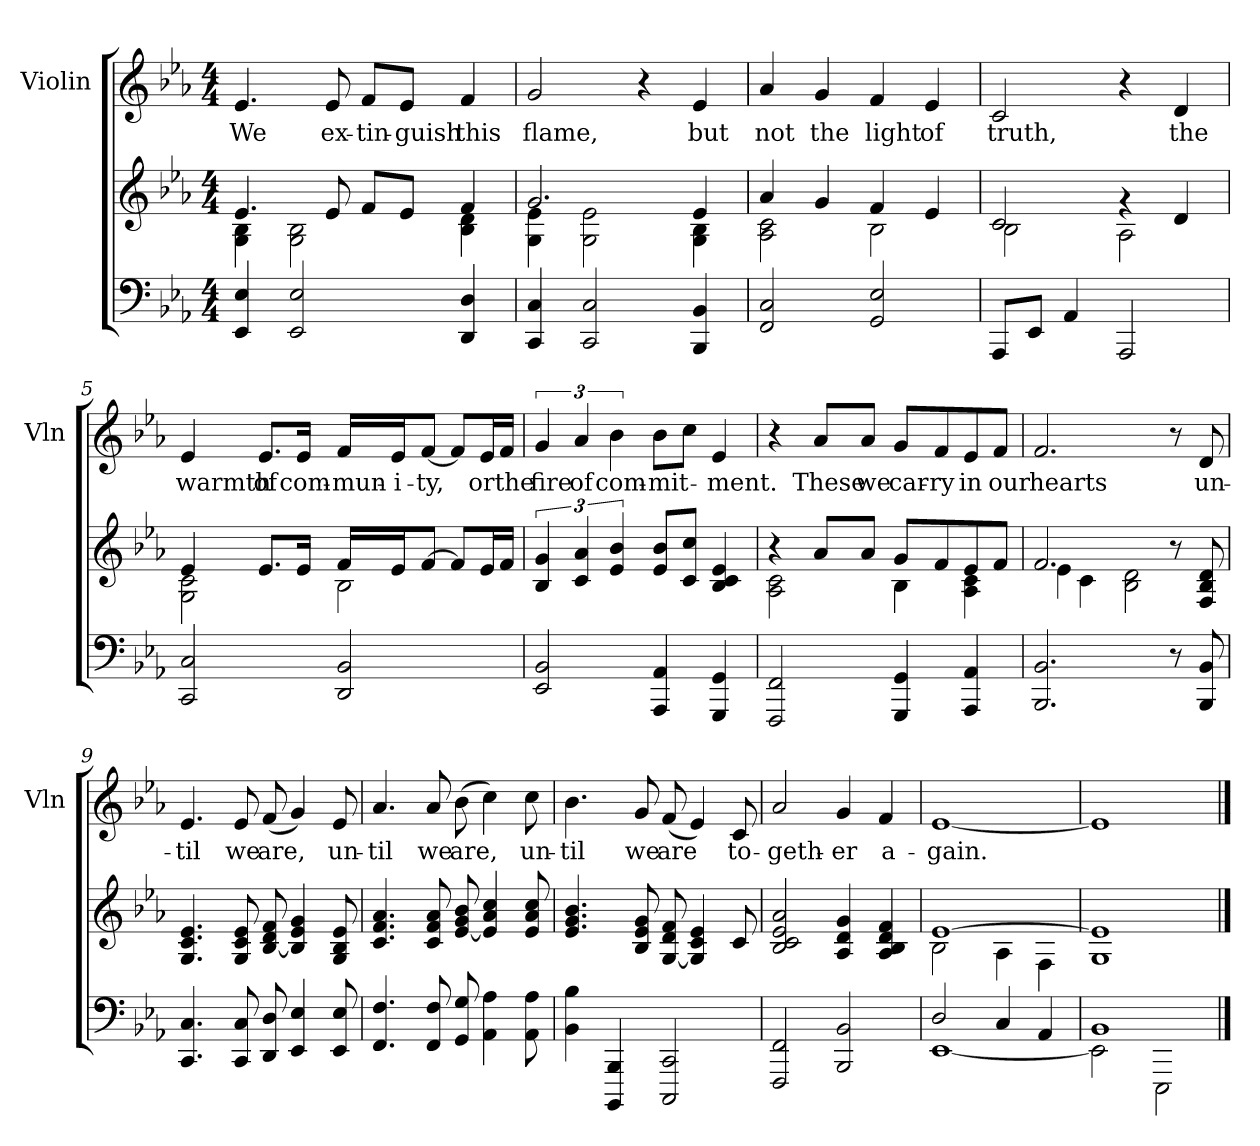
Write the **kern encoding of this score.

**kern	**kern	**kern	**text
*part2	*part2	*part1	*part1
*staff3	*staff2	*staff1	*staff1
*	*	*I"Violin	*
*	*	*I'Vln	*
*clefF4	*clefG2	*clefG2	*
*k[b-e-a-]	*k[b-e-a-]	*k[b-e-a-]	*
*E-:	*E-:	*E-:	*
*M4/4	*M4/4	*M4/4	*
*MM92	*MM92	*MM92	*
=1	=1	=1	=1
*	*^	*	*
!	!	!	!	!LO:LY:b
4EE-/ 4E-/	4.e-/	4G\ 4B-\	4.e-/	We
2EE-/ 2E-/	.	2G\ 2B-\	.	.
!	!	!	!	!LO:LY:b
.	8e-/	.	8e-/	ex-
!	!	!	!	!LO:LY:b
.	8f/L	.	8f/L	-tin-
!	!	!	!	!LO:LY:b
.	8e-/J	.	8e-/J	-guish
!	!	!	!	!LO:LY:b
4DD/ 4D/	4f/	4B-\ 4d\	4f/	this
=2	=2	=2	=2	=2
!	!	!	!	!LO:LY:b
4CC/ 4C/	2.g/	4G\ 4e-\	2g/	flame,
2CC/ 2C/	.	2G\ 2e-\	.	.
.	.	.	4r	.
!	!	!	!	!LO:LY:b
4BBB-/ 4BB-/	4e-/	4G\ 4B-\	4e-/	but
=3	=3	=3	=3	=3
!	!	!	!	!LO:LY:b
2FF/ 2C/	4a-/	2A-\ 2c\	4a-/	not
!	!	!	!	!LO:LY:b
.	4g/	.	4g/	the
!	!	!	!	!LO:LY:b
2GG/ 2E-/	4f/	2B-\	4f/	light
!	!	!	!	!LO:LY:b
.	4e-/	.	4e-/	of
=4	=4	=4	=4	=4
!	!	!	!	!LO:LY:b
8AAA-/L	2c/	2B-\	2c/	truth,
8EE-/J	.	.	.	.
4AA-/	.	.	.	.
2AAA-/	4rg	2A-\	4r	.
!	!	!	!	!LO:LY:b
.	4d/	.	4d/	the
!!LO:LB:g=z
=5	=5	=5	=5	=5
!	!	!	!	!LO:LY:b
2CC/ 2C/	4e-/	2G\ 2c\	4e-/	warmth
!	!	!	!	!LO:LY:b
.	8.e-/L	.	8.e-/L	of
!	!	!	!	!LO:LY:b
.	16e-/Jk	.	16e-/Jk	com-
!	!	!	!	!LO:LY:b
2DD/ 2BB-/	16f/LL	2B-\	16f/LL	-mun-
!	!	!	!	!LO:LY:b
.	16e-/J	.	16e-/J	-i-
!	!	!	!	!LO:LY:b
.	[>8f/J	.	[8f/J	-ty,
.	8f/L]	.	8f/L]	.
!	!	!	!	!LO:LY:b
.	16e-/L	.	16e-/L	or
!	!	!	!	!LO:LY:b
.	16f/JJ	.	16f/JJ	the
*	*v	*v	*	*
=6	=6	=6	=6
!	!	!	!LO:LY:b
2EE-/ 2BB-/	6B-/ 6g/	6g/	fire
!	!	!	!LO:LY:b
.	6c/ 6a-/	6a-/	of
!	!	!	!LO:LY:b
.	6e-/ 6b-/	6b-\	com-
!	!	!	!LO:LY:b
4AAA-/ 4AA-/	8e-/ 8b-/L	8b-\L	-mit-
.	8c/ 8cc/J	8cc\J	.
!	!	!	!LO:LY:b
4GGG/ 4GG/	4B-/ 4c/ 4e-/	4e-/	-ment.
!!LO:LB:g=z
=7	=7	=7	=7
*	*^	*	*
2FFF/ 2FF/	4ra	2A-\ 2c\	4r	.
!	!	!	!	!LO:LY:b
.	8a-/L	.	8a-/L	These
!	!	!	!	!LO:LY:b
.	8a-/J	.	8a-/J	we
!	!	!	!	!LO:LY:b
4GGG/ 4GG/	8g/L	4B-\	8g/L	car-
!	!	!	!	!LO:LY:b
.	8f/	.	8f/	-ry
!	!	!	!	!LO:LY:b
4AAA-/ 4AA-/	8e-/	4A-\ 4c\	8e-/	in
!	!	!	!	!LO:LY:b
.	8f/J	.	8f/J	our
=8	=8	=8	=8	=8
!	!	!	!	!LO:LY:b
2.BBB-/ 2.BB-/	2.f/	4e-\	2.f/	hearts
.	.	4c\	.	.
.	.	2B-\ 2d\	.	.
8r	8ra	.	8r	.
!	!	!	!	!LO:LY:b
8BBB-/ 8BB-/	8F/ 8B-/ 8d/	.	8d/	un-
*	*v	*v	*	*
=9	=9	=9	=9
!	!	!	!LO:LY:b
4.CC/ 4.C/	4.G/ 4.c/ 4.e-/	4.e-/	-til
!	!	!	!LO:LY:b
8CC/ 8C/	8G/ 8c/ 8e-/	8e-/	we
!	!	!	!LO:LY:b
8DD/ 8D/	[8B-/ 8d/ 8f/	(8f/	are,
4EE-/ 4E-/	4B-/] 4e-/ 4g/	4g/)	.
!	!	!	!LO:LY:b
8EE-/ 8E-/	8G/ 8B-/ 8e-/	8e-/	un-
!!LO:PB:g=z
=10	=10	=10	=10
!	!	!	!LO:LY:b
4.FF/ 4.F/	4.c/ 4.f/ 4.a-/	4.a-/	-til
!	!	!	!LO:LY:b
8FF/ 8F/	8c/ 8f/ 8a-/	8a-/	we
!	!	!	!LO:LY:b
8GG/ 8G/	[8e-/ 8g/ 8b-/	(8b-\	are,
4AA-\ 4A-\	4e-/] 4a-/ 4cc/	4cc\)	.
!	!	!	!LO:LY:b
8AA-\ 8A-\	8e-/ 8a-/ 8cc/	8cc\	un-
=11	=11	=11	=11
!	!	!	!LO:LY:b
4BB-\ 4B-\	4.e-/ 4.g/ 4.b-/	4.b-\	-til
4BBBB-/ 4BBB-/	.	.	.
!	!	!	!LO:LY:b
.	8B-/ 8e-/ 8g/	8g/	we
!	!	!	!LO:LY:b
2CCC/ 2CC/	[8G/ 8d/ 8f/	(8f/	are
.	4G/] 4c/ 4e-/	4e-/)	.
!	!	!	!LO:LY:b
.	8c/	8c/	to-
!!LO:LB:g=z
=12	=12	=12	=12
!	!	!	!LO:LY:b
2FFF/ 2FF/	2B-/ 2c/ 2e-/ 2a-/	2a-/	-geth-
!	!	!	!LO:LY:b
2BBB-/ 2BB-/	4A-/ 4d/ 4g/	4g/	-er
!	!	!	!LO:LY:b
.	4A-/ 4B-/ 4d/ 4f/	4f/	a-
=13	=13	=13	=13
*^	*^	*	*
!	!	!	!	!	!LO:LY:b
2D/	[<1EE-	[>1e-	2B-\	[1e-	-gain.
4C/	.	.	4A-\	.	.
4AA-/	.	.	4F\	.	.
*	*	*v	*v	*	*
=14	=14	=14	=14	=14
1BB-	2EE-\]	1G 1e-]	1e-]	.
.	2EEE-\	.	.	.
*v	*v	*	*	*
==	==	==	==
*-	*-	*-	*-
